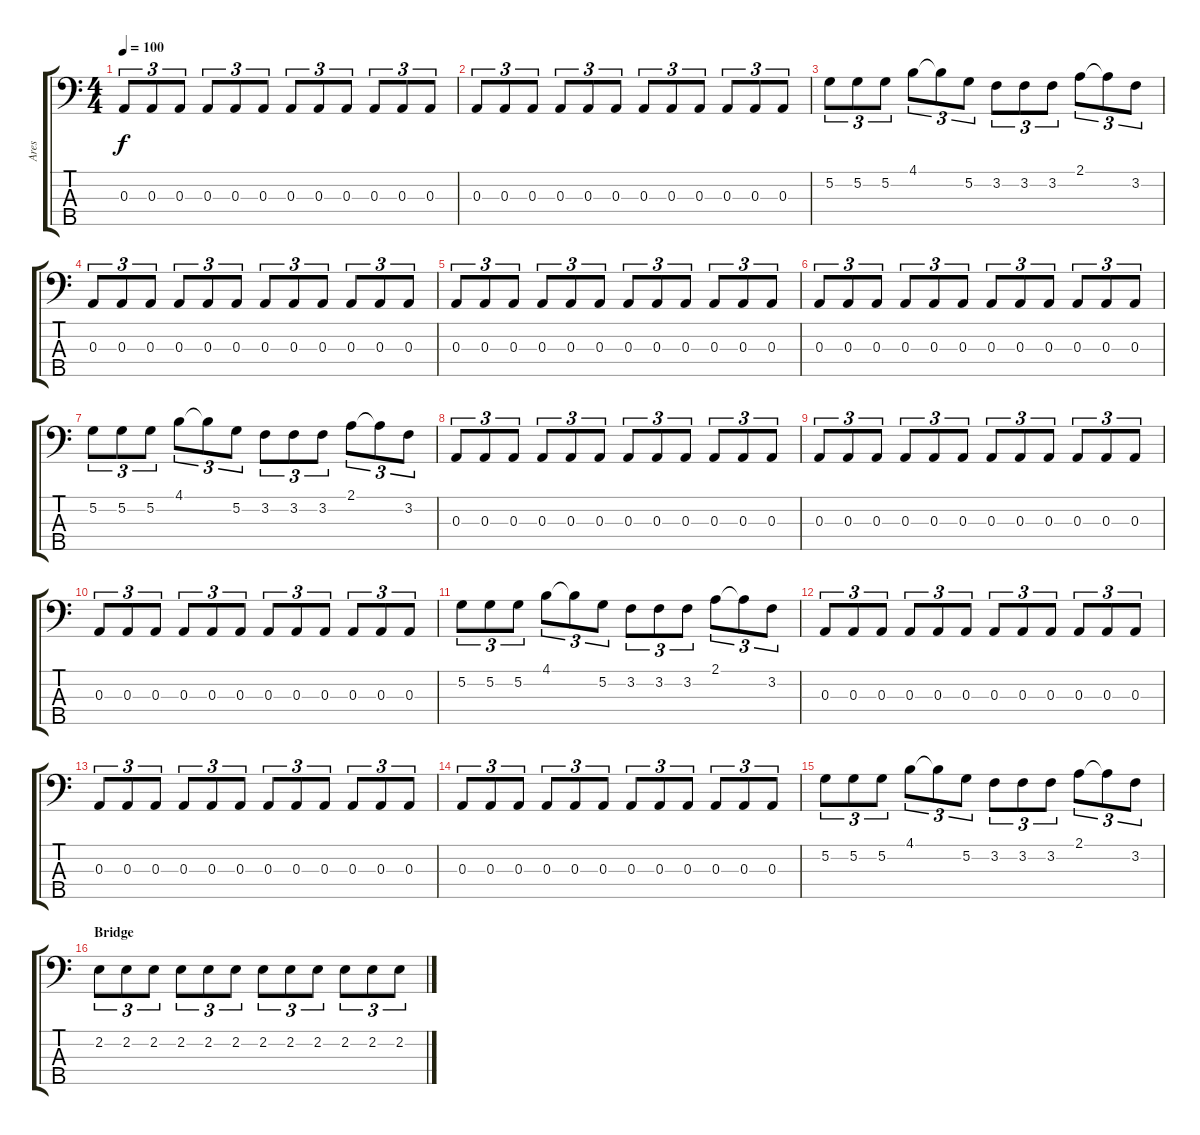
\track ("Ares" "Ares") {instrument electricbassfinger}
\staff {score tabs}
\tuning (G2 D2 A1 E1 B0) {hide}
\ts (4 4)
\tempo 100
\clef f4
\ks c
0.3.8{tu (3 2) dy f} 0.3.8{tu (3 2)} 0.3.8{tu (3 2)} 0.3.8{tu (3 2)} 0.3.8{tu (3 2)} 0.3.8{tu (3 2)} 0.3.8{tu (3 2)} 0.3.8{tu (3 2)} 0.3.8{tu (3 2)} 0.3.8{tu (3 2)} 0.3.8{tu (3 2)} 0.3.8{tu (3 2)} |
0.3.8{tu (3 2)} 0.3.8{tu (3 2)} 0.3.8{tu (3 2)} 0.3.8{tu (3 2)} 0.3.8{tu (3 2)} 0.3.8{tu (3 2)} 0.3.8{tu (3 2)} 0.3.8{tu (3 2)} 0.3.8{tu (3 2)} 0.3.8{tu (3 2)} 0.3.8{tu (3 2)} 0.3.8{tu (3 2)} |
5.2.8{tu (3 2)} 5.2.8{tu (3 2)} 5.2.8{tu (3 2)} 4.1.8{tu (3 2)} 4.1{t}.8{tu (3 2)} 5.2.8{tu (3 2)} 3.2.8{tu (3 2)} 3.2.8{tu (3 2)} 3.2.8{tu (3 2)} 2.1.8{tu (3 2)} 2.1{t}.8{tu (3 2)} 3.2.8{tu (3 2)} |
0.3.8{tu (3 2)} 0.3.8{tu (3 2)} 0.3.8{tu (3 2)} 0.3.8{tu (3 2)} 0.3.8{tu (3 2)} 0.3.8{tu (3 2)} 0.3.8{tu (3 2)} 0.3.8{tu (3 2)} 0.3.8{tu (3 2)} 0.3.8{tu (3 2)} 0.3.8{tu (3 2)} 0.3.8{tu (3 2)} |
0.3.8{tu (3 2)} 0.3.8{tu (3 2)} 0.3.8{tu (3 2)} 0.3.8{tu (3 2)} 0.3.8{tu (3 2)} 0.3.8{tu (3 2)} 0.3.8{tu (3 2)} 0.3.8{tu (3 2)} 0.3.8{tu (3 2)} 0.3.8{tu (3 2)} 0.3.8{tu (3 2)} 0.3.8{tu (3 2)} |
0.3.8{tu (3 2)} 0.3.8{tu (3 2)} 0.3.8{tu (3 2)} 0.3.8{tu (3 2)} 0.3.8{tu (3 2)} 0.3.8{tu (3 2)} 0.3.8{tu (3 2)} 0.3.8{tu (3 2)} 0.3.8{tu (3 2)} 0.3.8{tu (3 2)} 0.3.8{tu (3 2)} 0.3.8{tu (3 2)} |
5.2.8{tu (3 2)} 5.2.8{tu (3 2)} 5.2.8{tu (3 2)} 4.1.8{tu (3 2)} 4.1{t}.8{tu (3 2)} 5.2.8{tu (3 2)} 3.2.8{tu (3 2)} 3.2.8{tu (3 2)} 3.2.8{tu (3 2)} 2.1.8{tu (3 2)} 2.1{t}.8{tu (3 2)} 3.2.8{tu (3 2)} |
0.3.8{tu (3 2)} 0.3.8{tu (3 2)} 0.3.8{tu (3 2)} 0.3.8{tu (3 2)} 0.3.8{tu (3 2)} 0.3.8{tu (3 2)} 0.3.8{tu (3 2)} 0.3.8{tu (3 2)} 0.3.8{tu (3 2)} 0.3.8{tu (3 2)} 0.3.8{tu (3 2)} 0.3.8{tu (3 2)} |
0.3.8{tu (3 2)} 0.3.8{tu (3 2)} 0.3.8{tu (3 2)} 0.3.8{tu (3 2)} 0.3.8{tu (3 2)} 0.3.8{tu (3 2)} 0.3.8{tu (3 2)} 0.3.8{tu (3 2)} 0.3.8{tu (3 2)} 0.3.8{tu (3 2)} 0.3.8{tu (3 2)} 0.3.8{tu (3 2)} |
0.3.8{tu (3 2)} 0.3.8{tu (3 2)} 0.3.8{tu (3 2)} 0.3.8{tu (3 2)} 0.3.8{tu (3 2)} 0.3.8{tu (3 2)} 0.3.8{tu (3 2)} 0.3.8{tu (3 2)} 0.3.8{tu (3 2)} 0.3.8{tu (3 2)} 0.3.8{tu (3 2)} 0.3.8{tu (3 2)} |
5.2.8{tu (3 2)} 5.2.8{tu (3 2)} 5.2.8{tu (3 2)} 4.1.8{tu (3 2)} 4.1{t}.8{tu (3 2)} 5.2.8{tu (3 2)} 3.2.8{tu (3 2)} 3.2.8{tu (3 2)} 3.2.8{tu (3 2)} 2.1.8{tu (3 2)} 2.1{t}.8{tu (3 2)} 3.2.8{tu (3 2)} |
0.3.8{tu (3 2)} 0.3.8{tu (3 2)} 0.3.8{tu (3 2)} 0.3.8{tu (3 2)} 0.3.8{tu (3 2)} 0.3.8{tu (3 2)} 0.3.8{tu (3 2)} 0.3.8{tu (3 2)} 0.3.8{tu (3 2)} 0.3.8{tu (3 2)} 0.3.8{tu (3 2)} 0.3.8{tu (3 2)} |
0.3.8{tu (3 2)} 0.3.8{tu (3 2)} 0.3.8{tu (3 2)} 0.3.8{tu (3 2)} 0.3.8{tu (3 2)} 0.3.8{tu (3 2)} 0.3.8{tu (3 2)} 0.3.8{tu (3 2)} 0.3.8{tu (3 2)} 0.3.8{tu (3 2)} 0.3.8{tu (3 2)} 0.3.8{tu (3 2)} |
0.3.8{tu (3 2)} 0.3.8{tu (3 2)} 0.3.8{tu (3 2)} 0.3.8{tu (3 2)} 0.3.8{tu (3 2)} 0.3.8{tu (3 2)} 0.3.8{tu (3 2)} 0.3.8{tu (3 2)} 0.3.8{tu (3 2)} 0.3.8{tu (3 2)} 0.3.8{tu (3 2)} 0.3.8{tu (3 2)} |
5.2.8{tu (3 2)} 5.2.8{tu (3 2)} 5.2.8{tu (3 2)} 4.1.8{tu (3 2)} 4.1{t}.8{tu (3 2)} 5.2.8{tu (3 2)} 3.2.8{tu (3 2)} 3.2.8{tu (3 2)} 3.2.8{tu (3 2)} 2.1.8{tu (3 2)} 2.1{t}.8{tu (3 2)} 3.2.8{tu (3 2)} |
\section ("" "Bridge")
2.2.8{tu (3 2)} 2.2.8{tu (3 2)} 2.2.8{tu (3 2)} 2.2.8{tu (3 2)} 2.2.8{tu (3 2)} 2.2.8{tu (3 2)} 2.2.8{tu (3 2)} 2.2.8{tu (3 2)} 2.2.8{tu (3 2)} 2.2.8{tu (3 2)} 2.2.8{tu (3 2)} 2.2.8{tu (3 2)}
